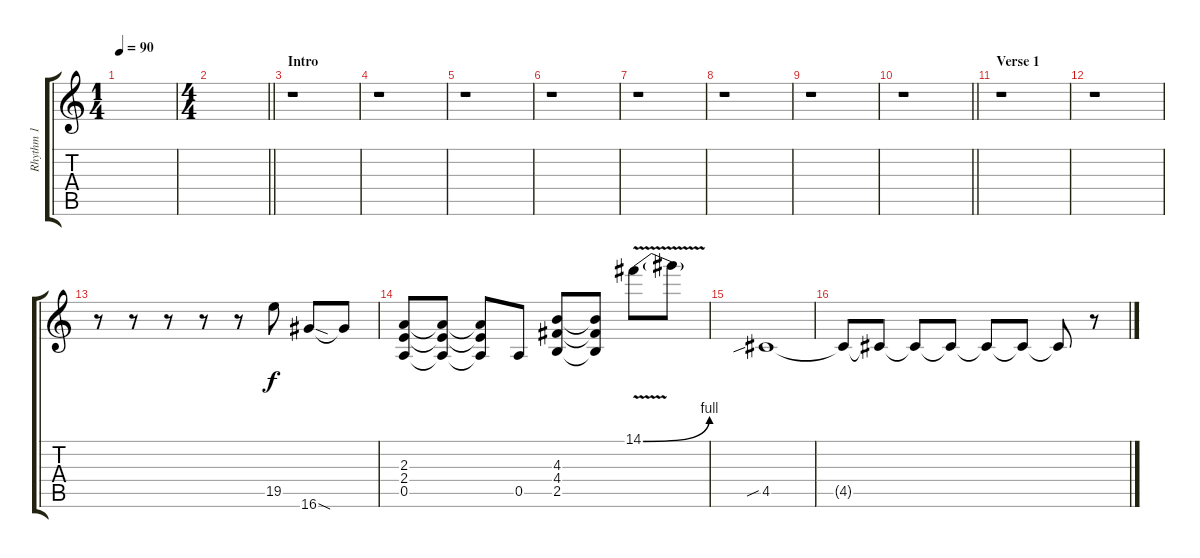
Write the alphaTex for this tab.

\track ("Rhythm 1" "Rhythm 1") {mute instrument overdrivenguitar}
\staff {score tabs}
\tuning (E4 B3 G3 D3 A2 E2) {hide}
\ts (1 4)
\tempo 90
\clef g2
\ks c
|
\ts (4 4)
\barLineRight lightlight
|
\section ("" "Intro")
r.1 |
r.1 |
r.1 |
r.1 |
r.1 |
r.1 |
r.1 |
\barLineRight lightlight
r.1 |
\section ("" "Verse 1")
r.1 |
r.1 |
r.8 r.8 r.8 r.8 r.8 19.5.8 16.6{sod}.8 16.6{t}.8 |
(2.3 2.4 0.5).8 (2.3{t} 2.4{t} 0.5{t}).8 (2.3{t} 2.4{t} 0.5{t}).8 0.5.8 (4.3 4.4 2.5).8 (4.3{t} 4.4{t} 2.5{t}).8 14.1{be (bend 0 0 60 4) v}.8 14.1{t}.8 |
4.5{sib}.1 |
4.5{t}.8 4.5{t}.8 4.5{t}.8 4.5{t}.8 4.5{t}.8 4.5{t}.8 4.5{t}.8 r.8
